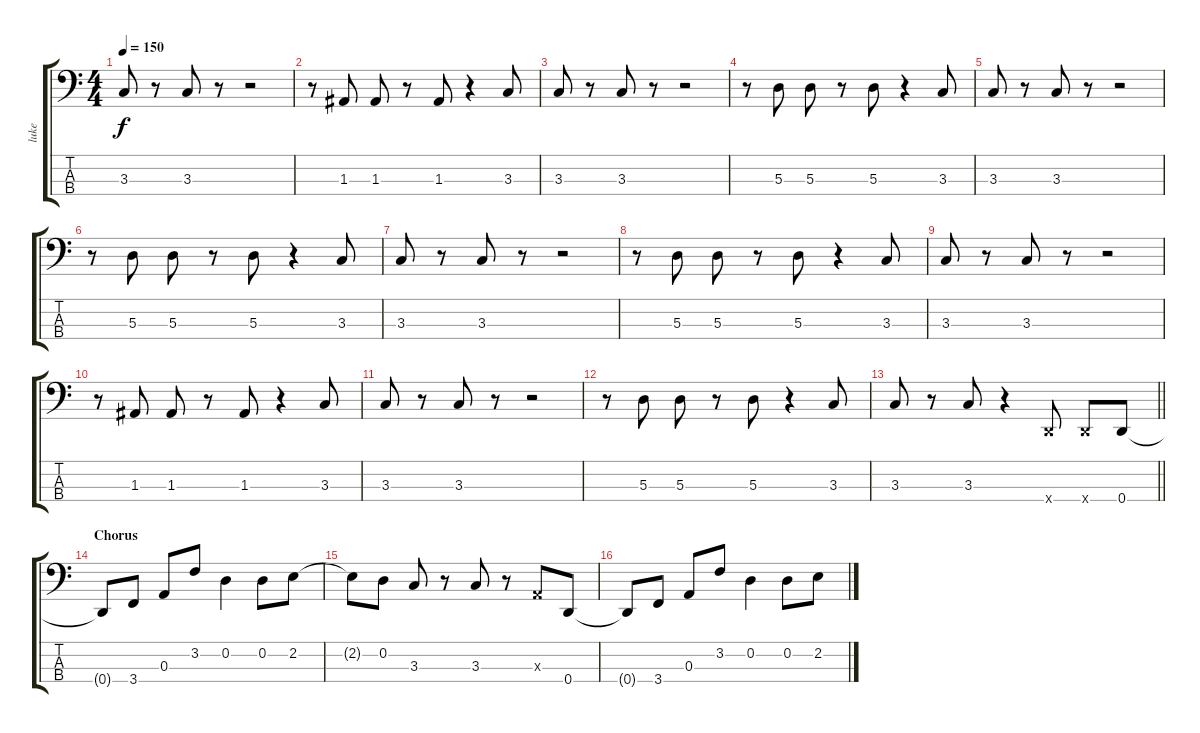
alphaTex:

\track ("luke" "luke") {instrument electricbassfinger}
\staff {score tabs}
\tuning (G2 D2 A1 D1) {hide}
\ts (4 4)
\tempo 150
\clef f4
\ks c
3.3.8{dy f} r.8 3.3.8 r.8 r.2 |
r.8 1.3.8 1.3.8 r.8 1.3.8 r.4 3.3.8 |
3.3.8 r.8 3.3.8 r.8 r.2 |
r.8 5.3.8 5.3.8 r.8 5.3.8 r.4 3.3.8 |
3.3.8 r.8 3.3.8 r.8 r.2 |
r.8 5.3.8 5.3.8 r.8 5.3.8 r.4 3.3.8 |
3.3.8 r.8 3.3.8 r.8 r.2 |
r.8 5.3.8 5.3.8 r.8 5.3.8 r.4 3.3.8 |
3.3.8 r.8 3.3.8 r.8 r.2 |
r.8 1.3.8 1.3.8 r.8 1.3.8 r.4 3.3.8 |
3.3.8 r.8 3.3.8 r.8 r.2 |
r.8 5.3.8 5.3.8 r.8 5.3.8 r.4 3.3.8 |
\barLineRight lightlight
3.3.8 r.8 3.3.8 r.4 0.4{x}.8 0.4{x}.8 0.4.8 |
\section ("" "Chorus")
0.4{t}.8 3.4.8 0.3.8 3.2.8 0.2.4 0.2.8 2.2.8 |
2.2{t}.8 0.2.8 3.3.8 r.8 3.3.8 r.8 0.3{x}.8 0.4.8 |
0.4{t}.8 3.4.8 0.3.8 3.2.8 0.2.4 0.2.8 2.2.8
